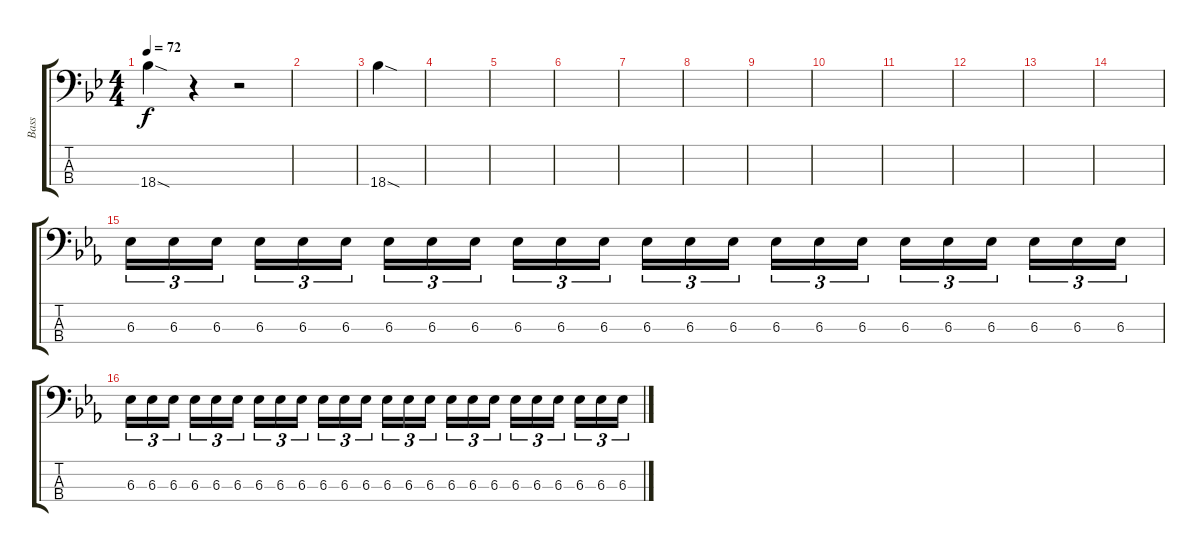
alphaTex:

\track ("Bass" "Bass") {instrument electricbassfinger}
\staff {score tabs}
\tuning (G2 D2 A1 E1) {hide}
\ts (4 4)
\tempo 72
\clef f4
\ks bb
18.4{sod}.4{dy f} r.4 r.2 |
|
18.4{sod}.4 |
|
|
|
|
|
|
|
|
|
|
|
\ks eb
6.3.16{tu (3 2)} 6.3.16{tu (3 2)} 6.3.16{tu (3 2) beam splitsecondary} 6.3.16{tu (3 2)} 6.3.16{tu (3 2)} 6.3.16{tu (3 2)} 6.3.16{tu (3 2)} 6.3.16{tu (3 2)} 6.3.16{tu (3 2) beam splitsecondary} 6.3.16{tu (3 2)} 6.3.16{tu (3 2)} 6.3.16{tu (3 2)} 6.3.16{tu (3 2)} 6.3.16{tu (3 2)} 6.3.16{tu (3 2) beam splitsecondary} 6.3.16{tu (3 2)} 6.3.16{tu (3 2)} 6.3.16{tu (3 2)} 6.3.16{tu (3 2)} 6.3.16{tu (3 2)} 6.3.16{tu (3 2) beam splitsecondary} 6.3.16{tu (3 2)} 6.3.16{tu (3 2)} 6.3.16{tu (3 2)} |
6.3.16{tu (3 2)} 6.3.16{tu (3 2)} 6.3.16{tu (3 2) beam splitsecondary} 6.3.16{tu (3 2)} 6.3.16{tu (3 2)} 6.3.16{tu (3 2)} 6.3.16{tu (3 2)} 6.3.16{tu (3 2)} 6.3.16{tu (3 2) beam splitsecondary} 6.3.16{tu (3 2)} 6.3.16{tu (3 2)} 6.3.16{tu (3 2)} 6.3.16{tu (3 2)} 6.3.16{tu (3 2)} 6.3.16{tu (3 2) beam splitsecondary} 6.3.16{tu (3 2)} 6.3.16{tu (3 2)} 6.3.16{tu (3 2)} 6.3.16{tu (3 2)} 6.3.16{tu (3 2)} 6.3.16{tu (3 2) beam splitsecondary} 6.3.16{tu (3 2)} 6.3.16{tu (3 2)} 6.3.16{tu (3 2)}
